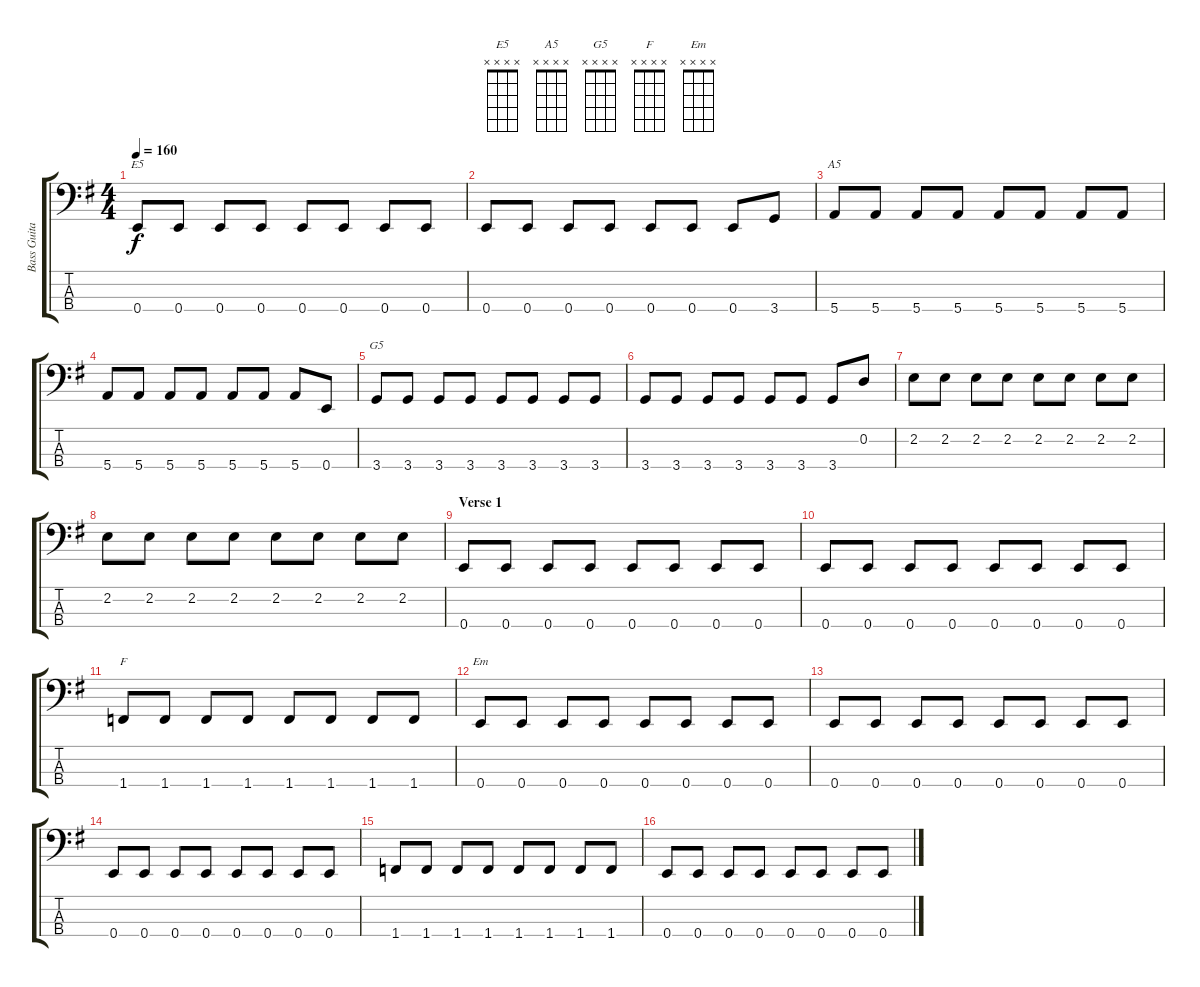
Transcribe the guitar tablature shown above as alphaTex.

\track ("Bass Guitar (Babak Riahypour)" "Bass Guita") {instrument electricbassfinger}
\staff {score tabs}
\tuning (G2 D2 A1 E1) {hide}
\chord ("E5" x x x x)
\chord ("A5" x x x x)
\chord ("G5" x x x x)
\chord ("F" x x x x)
\chord ("Em" x x x x)
\ts (4 4)
\tempo 160
\clef f4
\ks eminor
0.4.8{ch "E5" dy f} 0.4.8 0.4.8 0.4.8 0.4.8 0.4.8 0.4.8 0.4.8 |
0.4.8 0.4.8 0.4.8 0.4.8 0.4.8 0.4.8 0.4.8 3.4.8 |
5.4.8{ch "A5"} 5.4.8 5.4.8 5.4.8 5.4.8 5.4.8 5.4.8 5.4.8 |
5.4.8 5.4.8 5.4.8 5.4.8 5.4.8 5.4.8 5.4.8 0.4.8 |
3.4.8{ch "G5"} 3.4.8 3.4.8 3.4.8 3.4.8 3.4.8 3.4.8 3.4.8 |
3.4.8 3.4.8 3.4.8 3.4.8 3.4.8 3.4.8 3.4.8 0.2.8 |
2.2.8 2.2.8 2.2.8 2.2.8 2.2.8 2.2.8 2.2.8 2.2.8 |
2.2.8 2.2.8 2.2.8 2.2.8 2.2.8 2.2.8 2.2.8 2.2.8 |
\section ("" "Verse 1")
0.4.8 0.4.8 0.4.8 0.4.8 0.4.8 0.4.8 0.4.8 0.4.8 |
0.4.8 0.4.8 0.4.8 0.4.8 0.4.8 0.4.8 0.4.8 0.4.8 |
1.4.8{ch "F"} 1.4.8 1.4.8 1.4.8 1.4.8 1.4.8 1.4.8 1.4.8 |
0.4.8{ch "Em"} 0.4.8 0.4.8 0.4.8 0.4.8 0.4.8 0.4.8 0.4.8 |
0.4.8 0.4.8 0.4.8 0.4.8 0.4.8 0.4.8 0.4.8 0.4.8 |
0.4.8 0.4.8 0.4.8 0.4.8 0.4.8 0.4.8 0.4.8 0.4.8 |
1.4.8 1.4.8 1.4.8 1.4.8 1.4.8 1.4.8 1.4.8 1.4.8 |
0.4.8 0.4.8 0.4.8 0.4.8 0.4.8 0.4.8 0.4.8 0.4.8
